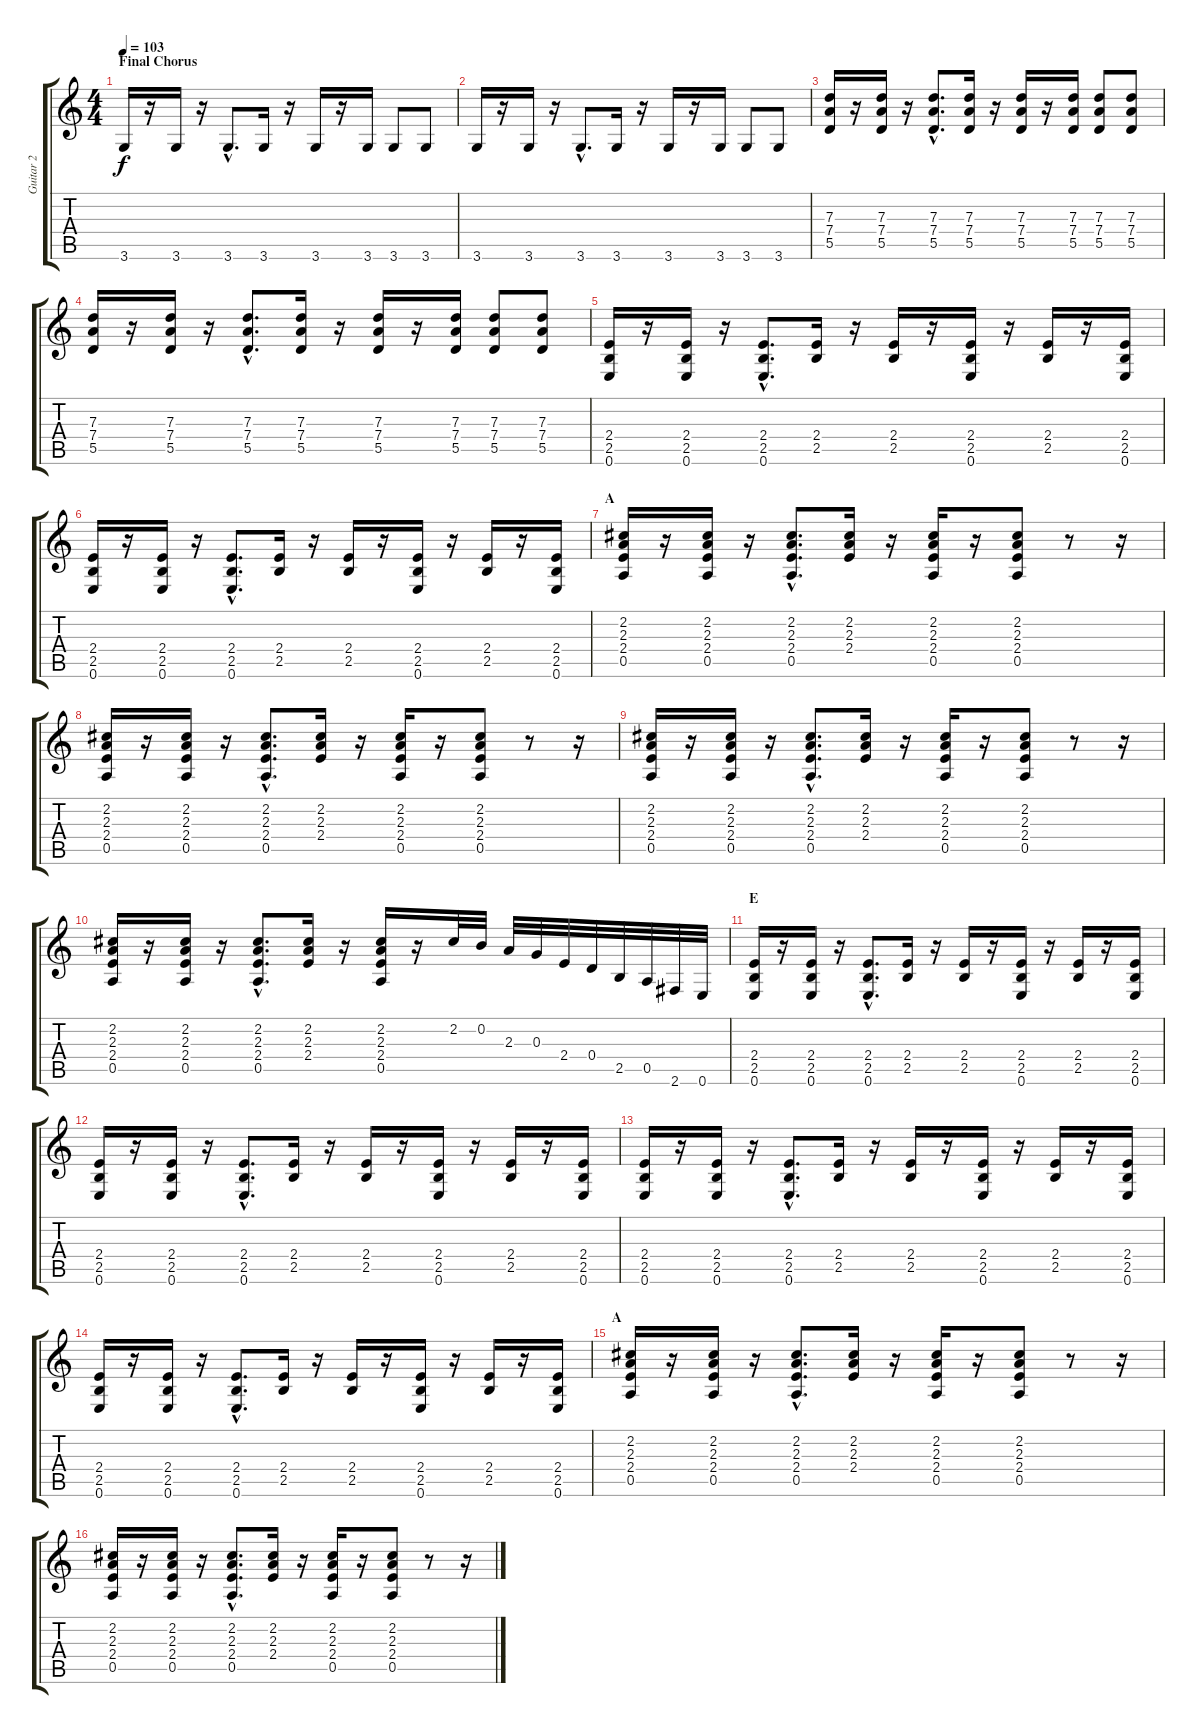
\track ("Guitar 2" "Guitar 2") {instrument electricguitarclean}
\staff {score tabs}
\tuning (E4 B3 G3 D3 A2 E2) {hide}
\ts (4 4)
\section ("" "Final Chorus")
\tempo 103
\clef g2
\ks c
3.6.16{dy f} r.16 3.6.16 r.16 3.6{hac}.8{d} 3.6.16 r.16 3.6.16 r.16 3.6.16 3.6.8 3.6.8 |
3.6.16 r.16 3.6.16 r.16 3.6{hac}.8{d} 3.6.16 r.16 3.6.16 r.16 3.6.16 3.6.8 3.6.8 |
(7.3 7.4 5.5).16 r.16 (7.3 7.4 5.5).16 r.16 (7.3{hac} 7.4{hac} 5.5{hac}).8{d} (7.3 7.4 5.5).16 r.16 (7.3 7.4 5.5).16 r.16 (7.3 7.4 5.5).16 (7.3 7.4 5.5).8 (7.3 7.4 5.5).8 |
(7.3 7.4 5.5).16 r.16 (7.3 7.4 5.5).16 r.16 (7.3{hac} 7.4{hac} 5.5{hac}).8{d} (7.3 7.4 5.5).16 r.16 (7.3 7.4 5.5).16 r.16 (7.3 7.4 5.5).16 (7.3 7.4 5.5).8 (7.3 7.4 5.5).8 |
(2.4 2.5 0.6).16 r.16 (2.4 2.5 0.6).16 r.16 (2.4{hac} 2.5{hac} 0.6{hac}).8{d} (2.4 2.5).16 r.16 (2.4 2.5).16 r.16 (2.4 2.5 0.6).16 r.16 (2.4 2.5).16 r.16 (2.4 2.5 0.6).16 |
(2.4 2.5 0.6).16 r.16 (2.4 2.5 0.6).16 r.16 (2.4{hac} 2.5{hac} 0.6{hac}).8{d} (2.4 2.5).16 r.16 (2.4 2.5).16 r.16 (2.4 2.5 0.6).16 r.16 (2.4 2.5).16 r.16 (2.4 2.5 0.6).16 |
\section ("" "A")
(2.2 2.3 2.4 0.5).16 r.16 (2.2 2.3 2.4 0.5).16 r.16 (2.2{hac} 2.3{hac} 2.4{hac} 0.5{hac}).8{d} (2.2 2.3 2.4).16 r.16 (2.2 2.3 2.4 0.5).16 r.16 (2.2 2.3 2.4 0.5).8 r.8 r.16 |
(2.2 2.3 2.4 0.5).16 r.16 (2.2 2.3 2.4 0.5).16 r.16 (2.2{hac} 2.3{hac} 2.4{hac} 0.5{hac}).8{d} (2.2 2.3 2.4).16 r.16 (2.2 2.3 2.4 0.5).16 r.16 (2.2 2.3 2.4 0.5).8 r.8 r.16 |
(2.2 2.3 2.4 0.5).16 r.16 (2.2 2.3 2.4 0.5).16 r.16 (2.2{hac} 2.3{hac} 2.4{hac} 0.5{hac}).8{d} (2.2 2.3 2.4).16 r.16 (2.2 2.3 2.4 0.5).16 r.16 (2.2 2.3 2.4 0.5).8 r.8 r.16 |
(2.2 2.3 2.4 0.5).16 r.16 (2.2 2.3 2.4 0.5).16 r.16 (2.2{hac} 2.3{hac} 2.4{hac} 0.5{hac}).8{d} (2.2 2.3 2.4).16 r.16 (2.2 2.3 2.4 0.5).16 r.16 2.2.32 0.2.32 2.3.32 0.3.32 2.4.32 0.4.32 2.5.32 0.5.32 2.6.32 0.6.32 |
\section ("" "E")
(2.4 2.5 0.6).16 r.16 (2.4 2.5 0.6).16 r.16 (2.4{hac} 2.5{hac} 0.6{hac}).8{d} (2.4 2.5).16 r.16 (2.4 2.5).16 r.16 (2.4 2.5 0.6).16 r.16 (2.4 2.5).16 r.16 (2.4 2.5 0.6).16 |
(2.4 2.5 0.6).16 r.16 (2.4 2.5 0.6).16 r.16 (2.4{hac} 2.5{hac} 0.6{hac}).8{d} (2.4 2.5).16 r.16 (2.4 2.5).16 r.16 (2.4 2.5 0.6).16 r.16 (2.4 2.5).16 r.16 (2.4 2.5 0.6).16 |
(2.4 2.5 0.6).16 r.16 (2.4 2.5 0.6).16 r.16 (2.4{hac} 2.5{hac} 0.6{hac}).8{d} (2.4 2.5).16 r.16 (2.4 2.5).16 r.16 (2.4 2.5 0.6).16 r.16 (2.4 2.5).16 r.16 (2.4 2.5 0.6).16 |
(2.4 2.5 0.6).16 r.16 (2.4 2.5 0.6).16 r.16 (2.4{hac} 2.5{hac} 0.6{hac}).8{d} (2.4 2.5).16 r.16 (2.4 2.5).16 r.16 (2.4 2.5 0.6).16 r.16 (2.4 2.5).16 r.16 (2.4 2.5 0.6).16 |
\section ("" "A")
(2.2 2.3 2.4 0.5).16 r.16 (2.2 2.3 2.4 0.5).16 r.16 (2.2{hac} 2.3{hac} 2.4{hac} 0.5{hac}).8{d} (2.2 2.3 2.4).16 r.16 (2.2 2.3 2.4 0.5).16 r.16 (2.2 2.3 2.4 0.5).8 r.8 r.16 |
(2.2 2.3 2.4 0.5).16 r.16 (2.2 2.3 2.4 0.5).16 r.16 (2.2{hac} 2.3{hac} 2.4{hac} 0.5{hac}).8{d} (2.2 2.3 2.4).16 r.16 (2.2 2.3 2.4 0.5).16 r.16 (2.2 2.3 2.4 0.5).8 r.8 r.16
